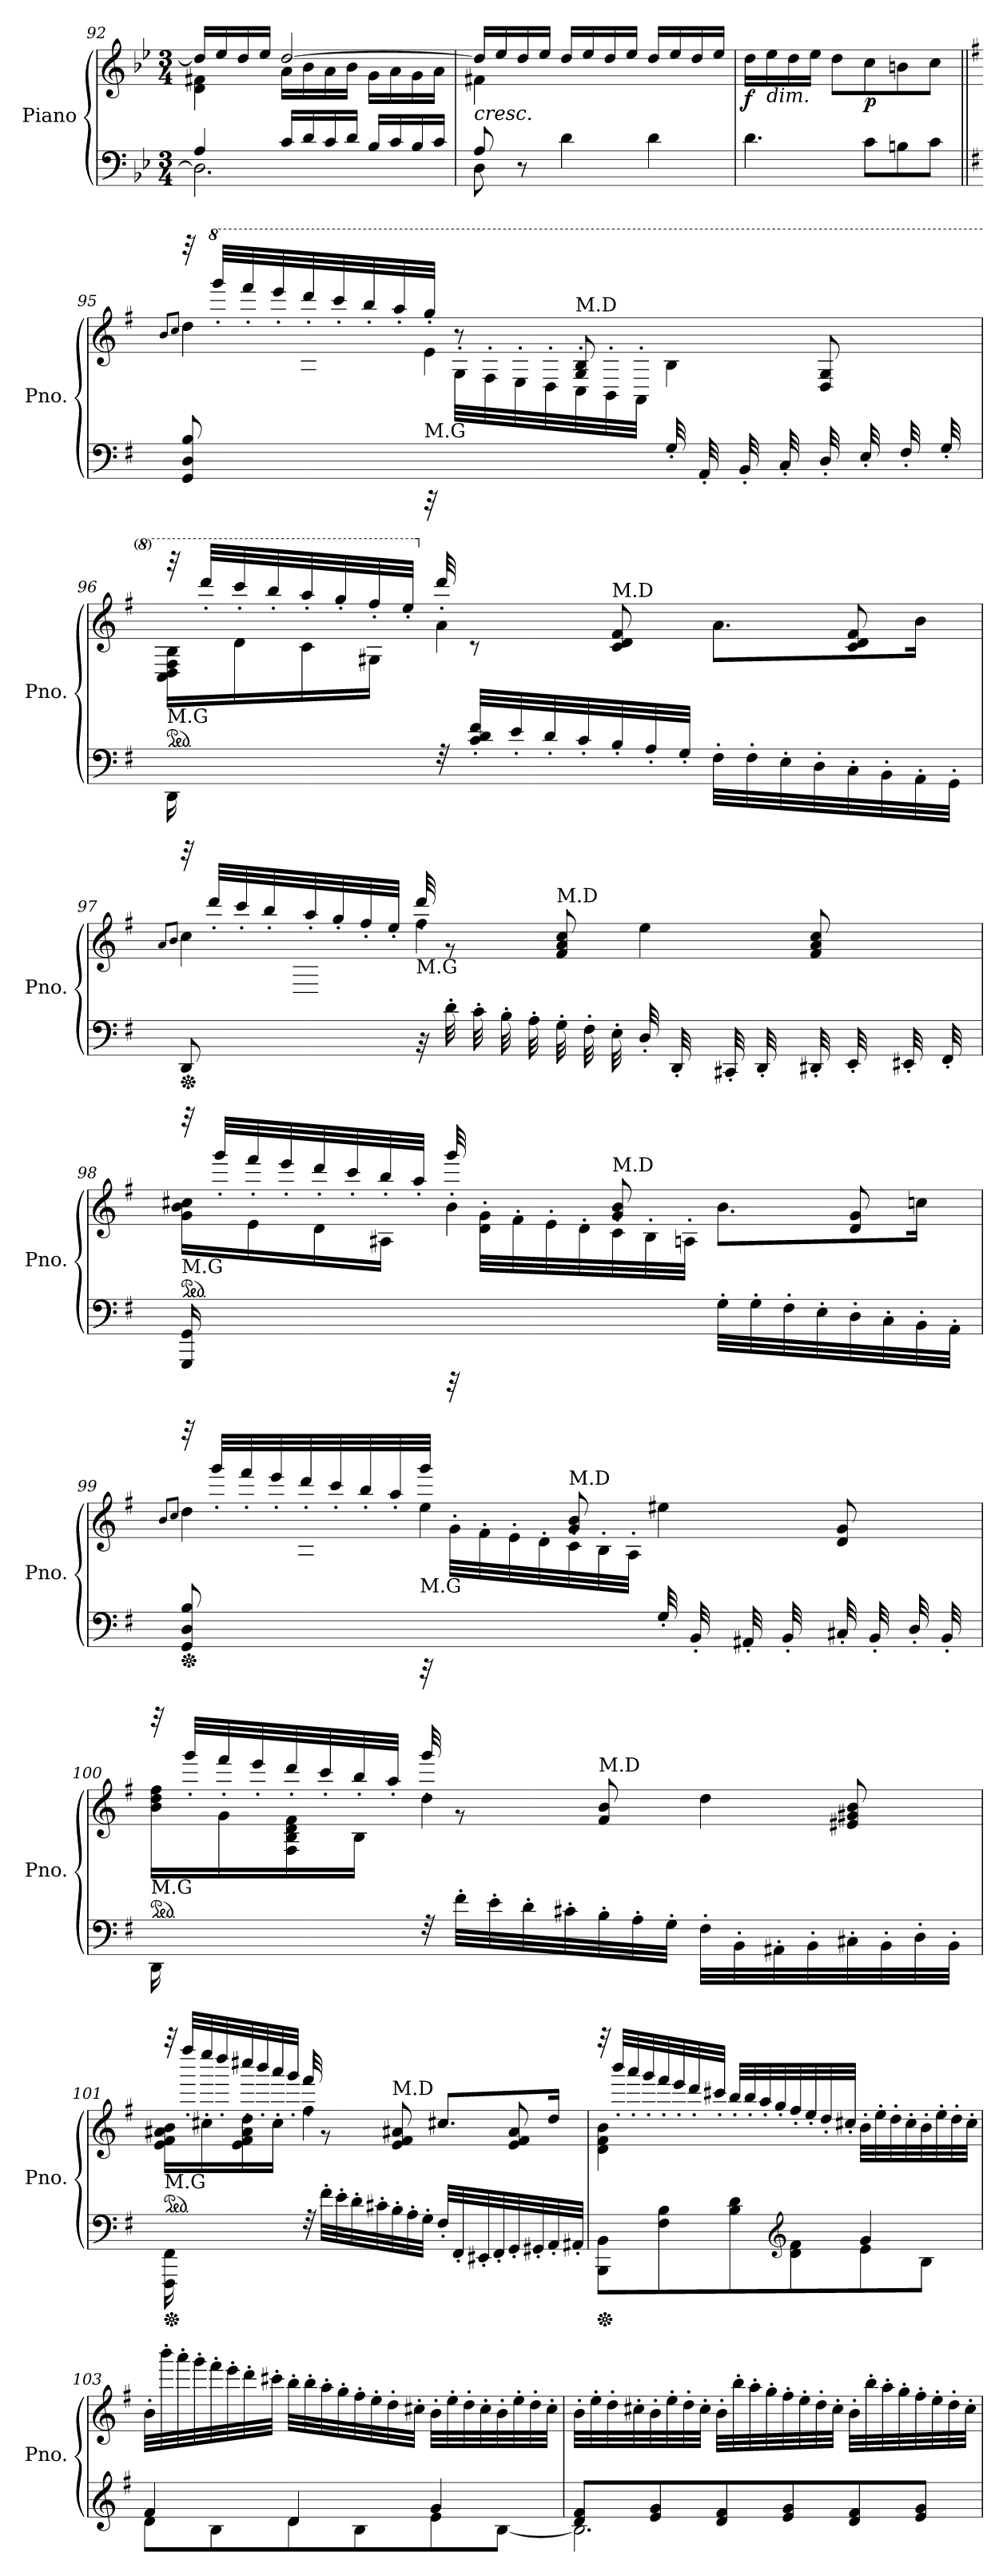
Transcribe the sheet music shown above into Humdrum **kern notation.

**kern	**kern	**dynam
*part1	*part1	*part1
*staff2	*staff1	*staff1/2
*I"Piano	*	*
*I'Pno.	*	*
!!LO:LB:g=z
*clefF4	*clefG2	*
*k[b-e-]	*k[b-e-]	*
*M3/4	*M3/4	*
=92	=92	=92
*^	*^	*
4A/	2.D\]	16dd/LL]	4d\ 4f#X\	.
.	.	16ee-/	.	.
.	.	16dd/	.	.
.	.	16ee-/JJ	.	.
16c/LL	.	[2dd/	16a\LL	.
16d/	.	.	16b-\	.
16c/	.	.	16a\	.
16d/JJ	.	.	16b-\JJ	.
16B-/LL	.	.	16g\LL	.
16c/	.	.	16a\	.
16B-/	.	.	16g\	.
16c/JJ	.	.	16a\JJ	.
=93	=93	=93	=93	=93
!	!	!LO:TX:b:i:t=cresc.	!	!
8A/	8D\	16dd/LL]	4f#X\	.
.	.	16ee-/	.	.
8r	2ryy	16dd/	.	.
.	.	16ee-/JJ	.	.
4d\	.	16dd/LL	2ryy	.
.	.	16ee-/	.	.
.	.	16dd/	.	.
.	.	16ee-/JJ	.	.
4d\	.	16dd/LL	.	.
.	.	16ee-/	.	.
.	8ryy	16dd/	.	.
.	.	16ee-/JJ	.	.
*v	*v	*	*	*
*	*v	*v	*
=94	=94	=94
!	!	!LO:DY:b
4.d\	16dd\LL	f
!	!LO:TX:b:i:t=dim.	!
.	16ee-\	.
.	16dd\	.
.	16ee-\JJ	.
.	8dd\L	.
!	!	!LO:DY:b
8c\L	8cc\	p
8Bn\	8bn\	.
8c\J	8cc\J	.
!!LO:LB:g=z
=95||	=95||	=95||
*k[f#]	*k[f#]	*
*	*MM40	*
.	8qb/L	.
.	8qcc/J	.
*	*^	*
*	*	*^	*
8GG/ 8D/ 8B/L	4dd\	32raaaa	8ryy	.
*	*8va	*	*	*
*	*MM80	*	*	*
.	.	32gggg'/LLL	.	.
.	.	32ffff#'/	.	.
.	.	32eeee'/	.	.
8ryy	.	32dddd'/	8g\ 8b\J	.
.	.	32cccc'/	.	.
.	.	32bbb'/	.	.
.	.	32aaa'/	.	.
!	!LO:TX:b:t=M.G	!	!	!
32rAAA	4ee\	32ggg'/JJJ	32ryy	.
8..ryy	.	8r	32g'\LLL	.
.	.	.	32f#'\	.
.	.	.	32e'\	.
.	.	.	32d'\	.
!	!	!LO:TX:a:t=M.D	!	!
.	.	8g/ 8b/	32c'\	.
.	.	.	32B'\	.
.	.	.	32A'\JJJ	.
32G'/LLL	4b\	.	4ryy	.
32AA'/	.	16.ryy	.	.
32BB'/	.	.	.	.
32C'/	.	.	.	.
32D'/	.	8d/ 8g/	.	.
32E'/	.	.	.	.
32F#'/	.	.	.	.
32G'/JJJ	.	.	.	.
!!LO:PB:g=z	!!	!!
=96	=96	=96	=96	=96
*^	*	*	*	*
*	*	*ped	*	*	*
*v	*v	*	*	*	*
*	*MM40	*	*	*
*^	*	*	*	*
!	!	!LO:TX:b:t=M.G	!	!	!
4ryy	16DD\	16ryy	32raaaa	16c\ 16d\ 16f#\ 16b\LL	.
*	*	*8va	*	*	*
*	*	*MM80	*	*	*
.	.	.	32dddd'/LLL	.	.
.	2ryy	16rBByy	32cccc'/	16dd\	.
.	.	.	32bbb'/	.	.
.	.	16rFyy	32aaa'/	16cc\	.
.	.	.	32ggg'/	.	.
.	.	16rFyy	32fff#'/	16g#X\JJ	.
.	.	.	32eee'/JJJ	.	.
*	*	*X8va	*	*	*
32rF	.	4a\	32ddd'/	2ryy	.
32c/' 32d/' 32f#/'LLL	.	.	8r	.	.
32e'/	.	.	.	.	.
32d'/	.	.	.	.	.
32c'/	.	.	.	.	.
!	!	!	!LO:TX:a:t=M.D	!	!
32B'/	.	.	8c/ 8d/ 8f#/	.	.
32A'/	.	.	.	.	.
32G'/JJJ	.	.	.	.	.
32F#'\LLL	.	8.a\L	.	.	.
32F#'\	.	.	16.ryy	.	.
32E'\	8.ryy	.	.	.	.
32D'\	.	.	.	.	.
32C'\	.	.	8c/ 8d/ 8f#/	.	.
32BB'\	.	.	.	.	.
32AA'\	.	16b\Jk	.	.	.
32GG'\JJJ	.	.	.	.	.
*v	*v	*	*	*	*
!!LO:LB:g=z	!!	!!
=97	=97	=97	=97	=97
*	*MM40	*	*	*
.	8qa/L	.	.	.
.	8qb/J	.	.	.
*Xped	*	*	*	*
8DD/L	4cc\	32raaaa	8ryy	.
*	*8va	*	*	*
*	*MM80	*	*	*
.	.	32dddd'/LLL	.	.
.	.	32cccc'/	.	.
.	.	32bbb'/	.	.
8ryy	.	32aaa'/	8c\ 8d\ 8f#\J	.
.	.	32ggg'/	.	.
.	.	32fff#'/	.	.
.	.	32eee'/JJJ	.	.
*	*X8va	*	*	*
!	!LO:TX:b:t=M.G	!	!	!
32rBB	4ff#\	32ddd'/	2ryy	.
32d'\LLL	.	8r	.	.
32c'\	.	.	.	.
32B'\	.	.	.	.
32A'\	.	.	.	.
!	!	!LO:TX:a:t=M.D	!	!
32G'\	.	8f#/ 8a/ 8cc/	.	.
32F#'\	.	.	.	.
32E'\JJJ	.	.	.	.
32D'/LLL	4ee\	.	.	.
32DD'/	.	16.ryy	.	.
32CC#X'/	.	.	.	.
32DD'/	.	.	.	.
32DD#X'/	.	8f#/ 8a/ 8cc/	.	.
32EE'/	.	.	.	.
32EE#X'/	.	.	.	.
32FF#'/JJJ	.	.	.	.
!!LO:LB:g=z	!!	!!
=98	=98	=98	=98	=98
*^	*	*	*	*
*	*	*ped	*	*	*
*v	*v	*	*	*	*
*	*MM40	*	*	*
*^	*	*	*	*
!	!	!LO:TX:b:t=M.G	!	!	!
4ryy	16GGG/ 16GG/	16ryy	32raaaa	16g\ 16b\ 16cc#X\LL	.
*	*	*8va	*	*	*
*	*	*MM80	*	*	*
.	.	.	32gggg'/LLL	.	.
.	2ryy	16rBByy	32ffff#'/	16ee\	.
.	.	.	32eeee'/	.	.
.	.	16rFyy	32dddd'/	16dd\	.
.	.	.	32cccc'/	.	.
.	.	16rFyy	32bbb'/	16a#X\JJ	.
.	.	.	32aaa'/JJJ	.	.
*	*	*X8va	*	*	*
32rBBBB	.	4b\	32ggg'/	32ryy	.
8..ryy	.	.	8ryy	32d\' 32g\'LLL	.
.	.	.	.	32f#'\	.
.	.	.	.	32e'\	.
.	.	.	.	32d'\	.
!	!	!	!LO:TX:a:t=M.D	!	!
.	.	.	8g/ 8b/	32c'\	.
.	.	.	.	32B'\	.
.	.	.	.	32A'\JJJ	.
32G'\LLL	.	8.b\L	.	4ryy	.
32G'\	.	.	16.ryy	.	.
32F#'\	8.ryy	.	.	.	.
32E'\	.	.	.	.	.
32D'\	.	.	8d/ 8g/	.	.
32C'\	.	.	.	.	.
32BB'\	.	16cc\Jk	.	.	.
32AA'\JJJ	.	.	.	.	.
*v	*v	*	*	*	*
!!LO:LB:g=z	!!	!!
=99	=99	=99	=99	=99
*	*MM40	*	*	*
.	8qb/L	.	.	.
.	8qcc/J	.	.	.
*Xped	*	*	*	*
8GG/ 8D/ 8B/L	4dd\	32raaaa	8ryy	.
*	*8va	*	*	*
*	*MM80	*	*	*
.	.	32gggg'/LLL	.	.
.	.	32ffff#'/	.	.
.	.	32eeee'/	.	.
8ryy	.	32dddd'/	8g\ 8b\J	.
.	.	32cccc'/	.	.
.	.	32bbb'/	.	.
.	.	32aaa'/	.	.
*	*X8va	*	*	*
!	!LO:TX:b:t=M.G	!	!	!
32rAAA	4ee\	32ggg'/JJJ	32ryy	.
8..ryy	.	8ryy	32g'\LLL	.
.	.	.	32f#'\	.
.	.	.	32e'\	.
.	.	.	32d'\	.
!	!	!LO:TX:a:t=M.D	!	!
.	.	8g/ 8b/	32c'\	.
.	.	.	32B'\	.
.	.	.	32A'\JJJ	.
32G'/LLL	4ee#X\	.	4ryy	.
32BB'/	.	16.ryy	.	.
32AA#X'/	.	.	.	.
32BB'/	.	.	.	.
32C#X'/	.	8d/ 8g/	.	.
32BB'/	.	.	.	.
32D'/	.	.	.	.
32BB'/JJJ	.	.	.	.
!!LO:LB:g=z	!!	!!
=100	=100	=100	=100	=100
*^	*	*	*	*
*	*	*ped	*	*	*
*v	*v	*	*	*	*
*	*MM40	*	*	*
*^	*	*	*	*
!	!	!LO:TX:b:t=M.G	!	!	!
4ryy	16DD\	16ryy	32raaaa	16b\ 16dd\ 16ff#\LL	.
*	*	*8va	*	*	*
*	*	*MM80	*	*	*
.	.	.	32gggg'/LLL	.	.
.	2ryy	16rBByy	32ffff#'/	16gg\	.
.	.	.	32eeee'/	.	.
.	.	16rFyy	32dddd'/	16f#\ 16b\ 16dd\ 16ff#\	.
.	.	.	32cccc'/	.	.
.	.	16rFyy	32bbb'/	16b\JJ	.
.	.	.	32aaa'/JJJ	.	.
*	*	*X8va	*	*	*
32rF	.	4dd\	32ggg'/	2ryy	.
32f#'\LLL	.	.	8r	.	.
32e'\	.	.	.	.	.
32d'\	.	.	.	.	.
32c#X'\	.	.	.	.	.
!	!	!	!LO:TX:a:t=M.D	!	!
32B'\	.	.	8f#/ 8b/	.	.
32A'\	.	.	.	.	.
32G'\JJJ	.	.	.	.	.
32F#'\LLL	.	4dd\	.	.	.
32BB'\	.	.	16.ryy	.	.
32AA#X'\	8.ryy	.	.	.	.
32BB'\	.	.	.	.	.
32C#X'\	.	.	8e#X/ 8g#X/ 8b/	.	.
32BB'\	.	.	.	.	.
32D'\	.	.	.	.	.
32BB'\JJJ	.	.	.	.	.
!!LO:PB:g=z	!!	!!
=101	=101	=101	=101	=101	=101
*Xped	*	*	*	*	*
*	*	*ped	*	*	*
*	*	*MM40	*	*	*
!	!	!LO:TX:b:t=M.G	!	!	!
4ryy	16FFF#\ 16FF#\	16ryy	32raaaa	16e\ 16f#\ 16a#X\ 16b\LL	.
*	*	*MM80	*	*	*
.	.	.	32ffff#'/LLL	.	.
.	2ryy	16rBByy	32eeee'/	16cc#X\	.
.	.	.	32dddd'/	.	.
.	.	16rFyy	32cccc#X'/	16e\ 16f#\ 16a#\ 16dd\	.
.	.	.	32bbb'/	.	.
.	.	16rFyy	32aaa'/	16cc#\JJ	.
.	.	.	32ggg'/JJJ	.	.
*	*	*X8va	*	*	*
32rF	.	4ff#\	32fff#'/	2ryy	.
32f#'\LLL	.	.	8r	.	.
32e'\	.	.	.	.	.
32d'\	.	.	.	.	.
32c#X'\	.	.	.	.	.
!	!	!	!LO:TX:a:t=M.D	!	!
32B'\	.	.	8e/ 8f#/ 8a#X/	.	.
32A'\	.	.	.	.	.
32G'\JJJ	.	.	.	.	.
32F#'/LLL	.	8.cc#X/L	.	.	.
32FF#'/	.	.	16.ryy	.	.
32EE#X'/	8.ryy	.	.	.	.
32FF#'/	.	.	.	.	.
32GG'/	.	.	8e/ 8f#/ 8a#/	.	.
32GG#X'/	.	.	.	.	.
32AA'/	.	16dd/Jk	.	.	.
32AA#X'/JJJ	.	.	.	.	.
*	*	*v	*v	*v	*
!!LO:LB:g=z
=102	=102	=102	=102
*Xped	*	*	*
*	*	*MM40	*
*	*	*^	*
8BBB\ 8BB\L	2ryy	4d\ 4f#\ 4b\	32raaaa	.
*	*	*MM80	*	*
.	.	.	32bbb'/LLL	.
.	.	.	32aaa'/	.
.	.	.	32ggg'/	.
8F#\ 8B\	.	.	32fff#'/	.
.	.	.	32eee'/	.
.	.	.	32ddd'/	.
.	.	.	32ccc#X'/JJJ	.
8B\ 8d\	.	32bb'/LLL	2ryy	.
.	.	32bb'/	.	.
.	.	32aa'/	.	.
.	.	32gg'/	.	.
*clefG2	*	*	*	*
8d\ 8f#\	.	32ff#'/	.	.
.	.	32ee'/	.	.
.	.	32dd'/	.	.
.	.	32cc#X'/JJJ	.	.
8e\	4g/	32b'\LLL	.	.
.	.	32ee'\	.	.
.	.	32dd'\	.	.
.	.	32cc#'\	.	.
8B\J	.	32b'\	.	.
.	.	32ee'\	.	.
.	.	32dd'\	.	.
.	.	32cc#'\JJJ	.	.
*	*	*v	*v	*
!!LO:LB:g=z
=103	=103	=103	=103
*	*	*MM40	*
4f#/	8d\L	32b'\LLL	.
*	*	*MM80	*
.	.	32bbb'\	.
.	.	32aaa'\	.
.	.	32ggg'\	.
.	8B\	32fff#'\	.
.	.	32eee'\	.
.	.	32ddd'\	.
.	.	32ccc#X'\JJJ	.
4d/	8d\	32bb'\LLL	.
.	.	32bb'\	.
.	.	32aa'\	.
.	.	32gg'\	.
.	8B\	32ff#'\	.
.	.	32ee'\	.
.	.	32dd'\	.
.	.	32cc#X'\JJJ	.
4g/	8e\	32b'\LLL	.
.	.	32ee'\	.
.	.	32dd'\	.
.	.	32cc#'\	.
.	[8B\J	32b'\	.
.	.	32ee'\	.
.	.	32dd'\	.
.	.	32cc#'\JJJ	.
!!LO:LB:g=z
=104	=104	=104	=104
8d/ 8f#/L	2.B\]	32b'\LLL	.
.	.	32ee'\	.
.	.	32dd'\	.
.	.	32cc#X'\	.
8e/ 8g/	.	32b'\	.
.	.	32ee'\	.
.	.	32dd'\	.
.	.	32cc#'\JJJ	.
8d/ 8f#/	.	32b'\LLL	.
.	.	32bb'\	.
.	.	32aa'\	.
.	.	32gg'\	.
8e/ 8g/	.	32ff#'\	.
.	.	32ee'\	.
.	.	32dd'\	.
.	.	32cc#'\JJJ	.
8d/ 8f#/	.	32b'\LLL	.
.	.	32bb'\	.
.	.	32aa'\	.
.	.	32gg'\	.
8e/ 8g/J	.	32ff#'\	.
.	.	32ee'\	.
.	.	32dd'\	.
.	.	32cc#'\JJJ	.
*v	*v	*	*
=	=	=
*-	*-	*-
